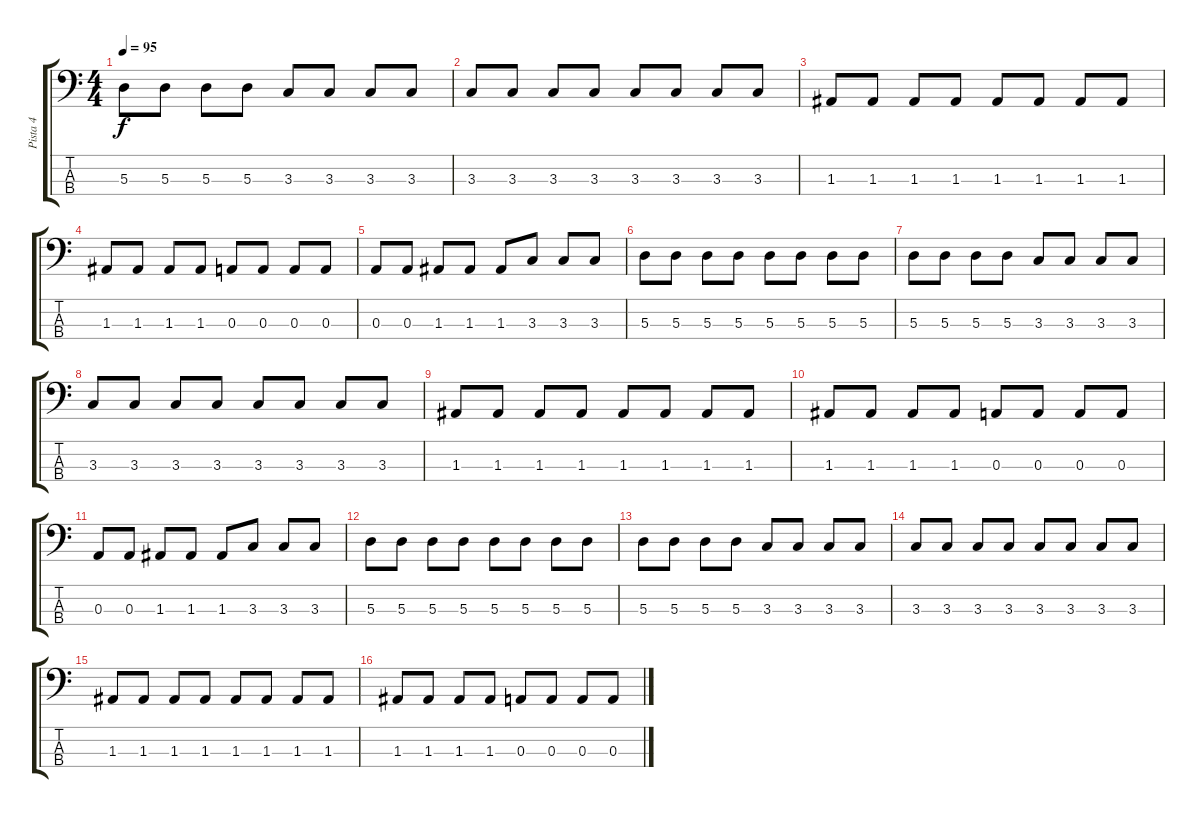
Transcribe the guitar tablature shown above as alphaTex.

\track ("Pista 4" "Pista 4") {instrument electricbassfinger}
\staff {score tabs}
\tuning (G2 D2 A1 E1) {hide}
\ts (4 4)
\tempo 95
\clef f4
\ks c
5.3.8{dy f} 5.3.8 5.3.8 5.3.8 3.3.8 3.3.8 3.3.8 3.3.8 |
3.3.8 3.3.8 3.3.8 3.3.8 3.3.8 3.3.8 3.3.8 3.3.8 |
1.3.8 1.3.8 1.3.8 1.3.8 1.3.8 1.3.8 1.3.8 1.3.8 |
1.3.8 1.3.8 1.3.8 1.3.8 0.3.8 0.3.8 0.3.8 0.3.8 |
0.3.8 0.3.8 1.3.8 1.3.8 1.3.8 3.3.8 3.3.8 3.3.8 |
5.3.8 5.3.8 5.3.8 5.3.8 5.3.8 5.3.8 5.3.8 5.3.8 |
5.3.8 5.3.8 5.3.8 5.3.8 3.3.8 3.3.8 3.3.8 3.3.8 |
3.3.8 3.3.8 3.3.8 3.3.8 3.3.8 3.3.8 3.3.8 3.3.8 |
1.3.8 1.3.8 1.3.8 1.3.8 1.3.8 1.3.8 1.3.8 1.3.8 |
1.3.8 1.3.8 1.3.8 1.3.8 0.3.8 0.3.8 0.3.8 0.3.8 |
0.3.8 0.3.8 1.3.8 1.3.8 1.3.8 3.3.8 3.3.8 3.3.8 |
5.3.8 5.3.8 5.3.8 5.3.8 5.3.8 5.3.8 5.3.8 5.3.8 |
5.3.8 5.3.8 5.3.8 5.3.8 3.3.8 3.3.8 3.3.8 3.3.8 |
3.3.8 3.3.8 3.3.8 3.3.8 3.3.8 3.3.8 3.3.8 3.3.8 |
1.3.8 1.3.8 1.3.8 1.3.8 1.3.8 1.3.8 1.3.8 1.3.8 |
1.3.8 1.3.8 1.3.8 1.3.8 0.3.8 0.3.8 0.3.8 0.3.8
